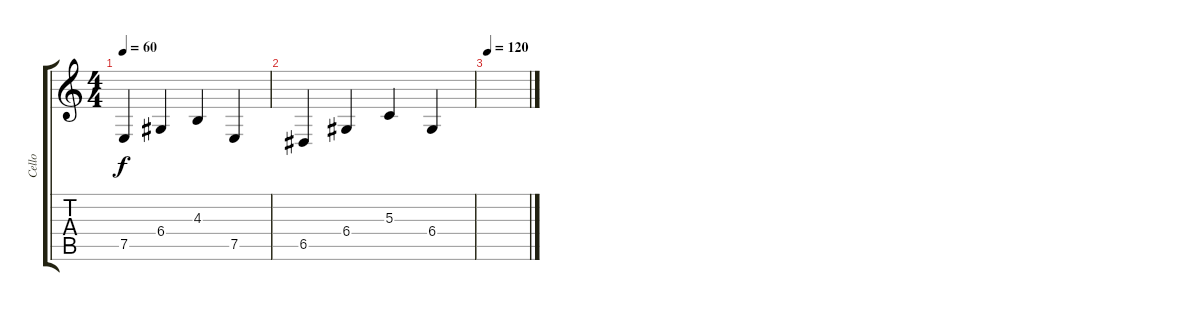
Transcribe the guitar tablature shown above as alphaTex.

\track ("Cello" "Cello") {instrument cello}
\staff {score tabs}
\tuning (E4 B3 G3 D3 A2 E2) {hide}
\ts (4 4)
\tempo 60
\clef g2
\ks c
7.5.4{dy f} 6.4.4 4.3.4 7.5.4 |
6.5.4 6.4.4 5.3.4 6.4.4 |
\tempo 120
